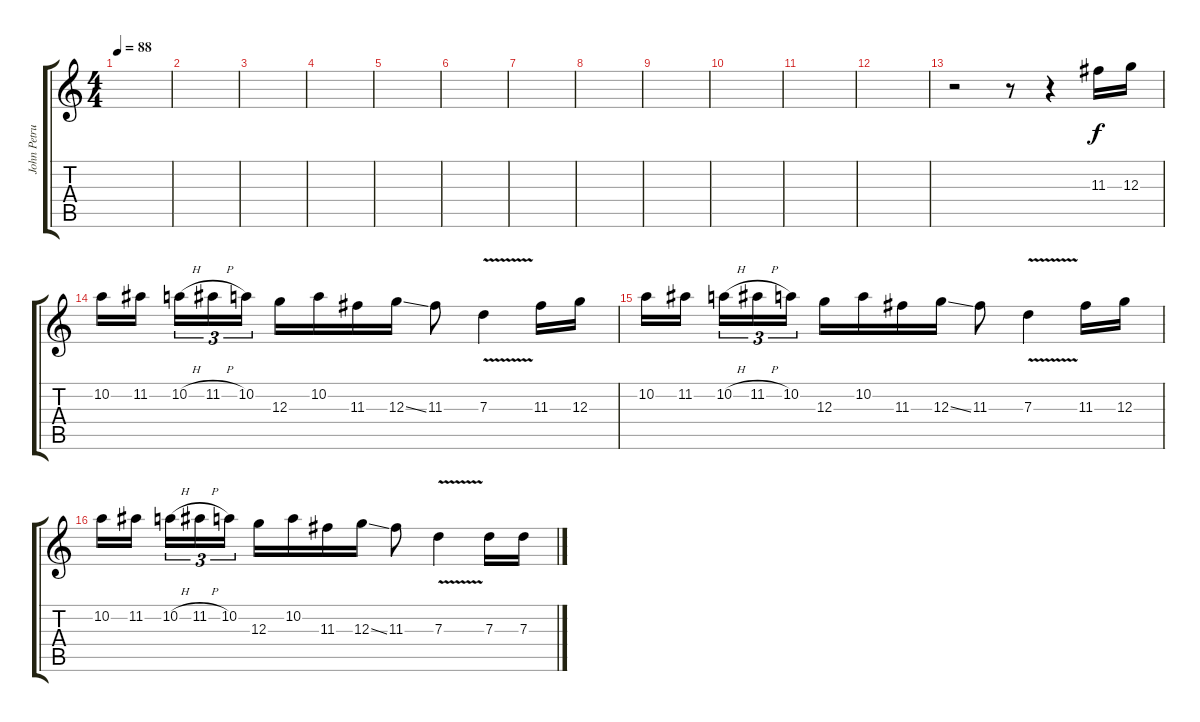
\track ("John Petrucci" "John Petru") {instrument distortionguitar}
\staff {score tabs}
\tuning (E4 B3 G3 D3 A2 D2) {hide}
\ts (4 4)
\tempo 88
\clef g2
\ks c
|
|
|
|
|
|
|
|
|
|
|
|
r.2 r.8 r.4 11.3.16 12.3.16 |
10.2.16 11.2.16 10.2{h}.16{tu (3 2)} 11.2{h}.16{tu (3 2)} 10.2.16{tu (3 2)} 12.3.16 10.2.16 11.3.16 12.3{ss}.16 11.3.8 7.3{v}.4 11.3.16 12.3.16 |
10.2.16 11.2.16 10.2{h}.16{tu (3 2)} 11.2{h}.16{tu (3 2)} 10.2.16{tu (3 2)} 12.3.16 10.2.16 11.3.16 12.3{ss}.16 11.3.8 7.3{v}.4 11.3.16 12.3.16 |
10.2.16 11.2.16 10.2{h}.16{tu (3 2)} 11.2{h}.16{tu (3 2)} 10.2.16{tu (3 2)} 12.3.16 10.2.16 11.3.16 12.3{ss}.16 11.3.8 7.3{v}.4 7.3.16 7.3.16
